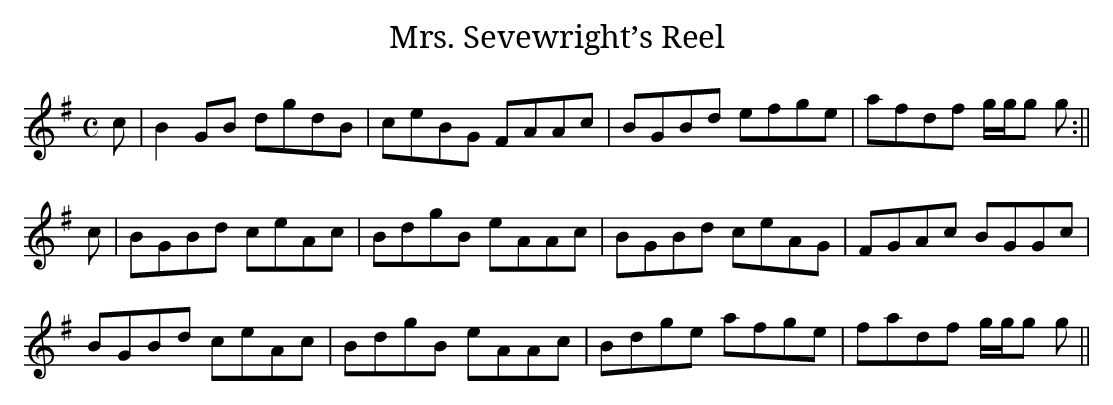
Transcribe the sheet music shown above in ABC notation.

X:1
T:Mrs. Sevewright’s Reel
M:C
L:1/8
K:G
c|B2 GB dgdB|ceBG FAAc|BGBd efge|afdf g/g/g g:||
c|BGBd ceAc|BdgB eAAc|BGBd ceAG|FGAc BGGc|
BGBd ceAc|BdgB eAAc|Bdge afge|fadf g/g/g g||
